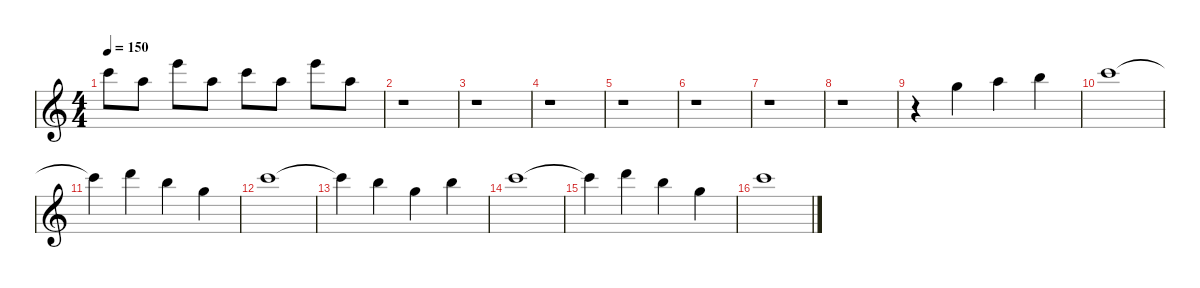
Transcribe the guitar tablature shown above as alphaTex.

\defaultSystemsLayout 4
\hideDynamics
\bracketExtendMode nobrackets
\singleTrackTrackNamePolicy hidden
\multiTrackTrackNamePolicy hidden
\firstSystemTrackNameMode fullname
\firstSystemTrackNameOrientation horizontal
\otherSystemsTrackNameOrientation horizontal
\track ("Track 5" "vln.") {instrument stringensemble1}
\staff {score}
\tuning (E4 B3 G3 D3 A2 E2)
\ts (4 4)
\tempo 150
\clef g2
\ks c
20.1.8{dy fff beam Down} 22.2.8{dy ff beam Down} 24.1.8{dy fff beam Down} 22.2.8{dy ff beam Down} 20.1.8{dy fff beam Down} 22.2.8{dy ff beam Down} 24.1.8{dy fff beam Down} 22.2.8{dy ff beam Down} |
r.1{beam Down} |
r.1{beam Down} |
r.1{beam Down} |
r.1{beam Down} |
r.1{beam Down} |
r.1{beam Down} |
r.1{beam Down} |
r.4{instrument stringensemble1 beam Down} 20.2.4{dy mp beam Down} 17.1.4{dy f beam Down} 19.1.4{dy ff beam Down} |
20.1.1{dy fff beam Down} |
20.1{t}.4{dy f beam Down} 22.1.4{dy fff beam Down} 19.1.4{beam Down} 20.2.4{beam Down} |
20.1.1{beam Down} |
20.1{t}.4{dy f beam Down} 19.1.4{dy fff beam Down} 20.2.4{beam Down} 19.1.4{beam Down} |
20.1.1{beam Down} |
20.1{t}.4{dy f beam Down} 22.1.4{dy fff beam Down} 19.1.4{beam Down} 20.2.4{beam Down} |
20.1.1{beam Down}
